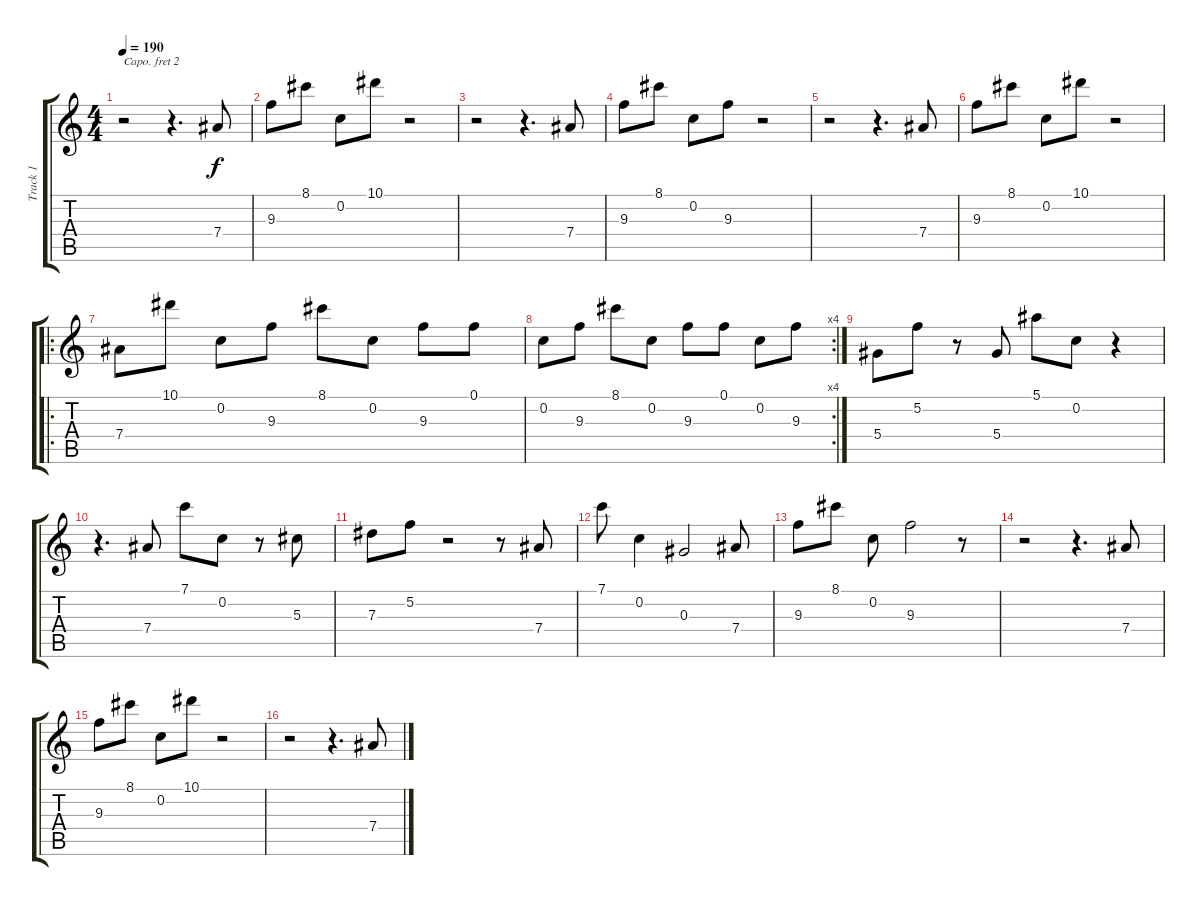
\track ("Track 1" "Track 1") {instrument acousticguitarsteel}
\staff {score tabs}
\capo 2
\tuning (Eb4 Bb3 Gb3 Db3 Ab2 Eb2) {hide}
\ts (4 4)
\tempo 190
\clef g2
\ks c
r.2{dy f} r.4{d} 7.4.8 |
9.3.8 8.1.8 0.2.8 10.1.8 r.2 |
r.2 r.4{d} 7.4.8 |
9.3.8 8.1.8 0.2.8 9.3.8 r.2 |
r.2 r.4{d} 7.4.8 |
9.3.8 8.1.8 0.2.8 10.1.8 r.2 |
\ro
7.4.8 10.1.8 0.2.8 9.3.8 8.1.8 0.2.8 9.3.8 0.1.8 |
\rc 4
0.2.8 9.3.8 8.1.8 0.2.8 9.3.8 0.1.8 0.2.8 9.3.8 |
5.4.8 5.2.8 r.8 5.4.8 5.1.8 0.2.8 r.4 |
r.4{d} 7.4.8 7.1.8 0.2.8 r.8 5.3.8 |
7.3.8 5.2.8 r.2 r.8 7.4.8 |
7.1.8 0.2.4 0.3.2 7.4.8 |
9.3.8 8.1.8 0.2.8 9.3.2 r.8 |
r.2 r.4{d} 7.4.8 |
9.3.8 8.1.8 0.2.8 10.1.8 r.2 |
r.2 r.4{d} 7.4.8
